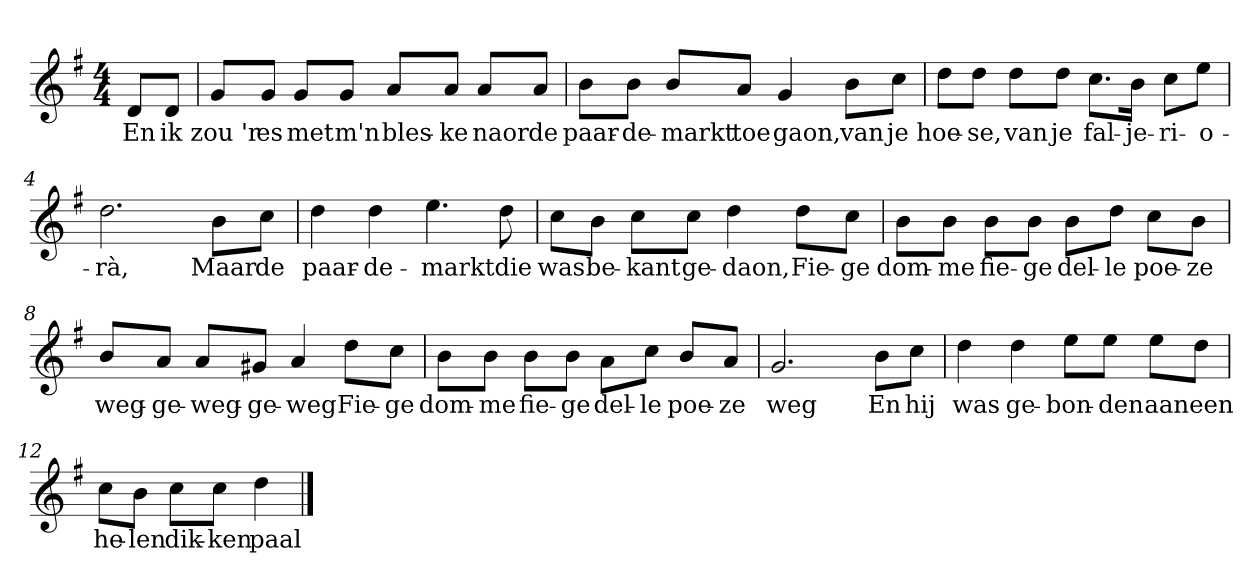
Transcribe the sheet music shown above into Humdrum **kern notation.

**kern	**text
*part1	*part1
*staff1	*staff1
*clefG2	*
*k[f#]	*
*G:	*
*M4/4	*
*MM120	*
=	=
8d/L	En
8d/J	ik
=1	=1
8g/L	zou 'r
8g/J	es
8g/L	met
8g/J	m'n
8a/L	bles-
8a/J	-ke
8a/L	naor
8a/J	de
=2	=2
8b\L	paar-
8b\J	-de-
8b/L	-markt
8a/J	toe
4g	gaon,
8b\L	van
8cc\J	je
=3	=3
8dd\L	hoe-
8dd\J	-se,
8dd\L	van
8dd\J	je
8.cc\L	fal-
16b\Jk	-je-
8cc\L	-ri-
8ee\J	-o-
=4	=4
2.dd	-rà,
8b\L	Maar
8cc\J	de
=5	=5
4dd	paar-
4dd	-de-
4.ee	-markt
8dd	die
=6	=6
8cc\L	was
8b\J	be-
8cc\L	-kant
8cc\J	ge-
4dd	-daon,
8dd\L	Fie-
8cc\J	-ge
=7	=7
8b\L	dom-
8b\J	-me
8b\L	fie-
8b\J	-ge
8b\L	del-
8dd\J	-le
8cc\L	poe-
8b\J	-ze
=8	=8
8b/L	weg-
8a/J	-ge-
8a/L	-weg-
8g#X/J	-ge-
4a	-weg
8dd\L	Fie-
8cc\J	-ge
=9	=9
8b\L	dom-
8b\J	-me
8b\L	fie-
8b\J	-ge
8a\L	del-
8cc\J	-le
8b/L	poe-
8a/J	-ze
=10	=10
2.g	weg
8b\L	En
8cc\J	hij
=11	=11
4dd	was
4dd	ge-
8ee\L	-bon-
8ee\J	-den
8ee\L	aan
8dd\J	een
=12	=12
8cc\L	he-
8b\J	-len
8cc\L	dik-
8cc\J	-ken
4dd	paal
==	==
*-	*-
